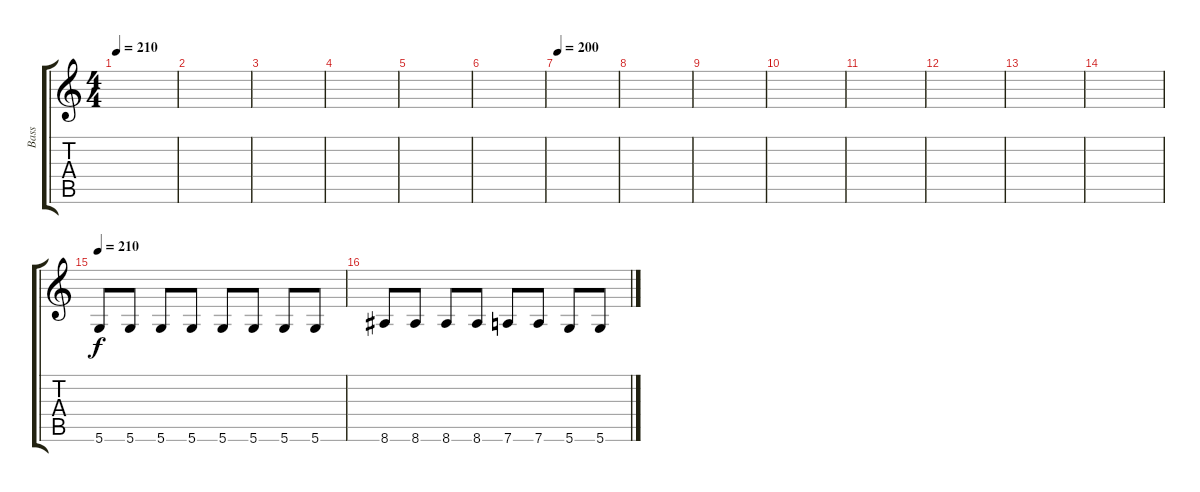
\track ("Bass" "Bass") {instrument distortionguitar}
\staff {score tabs}
\tuning (D4 A3 F3 C3 G2 D2) {hide}
\ts (4 4)
\tempo 210
\clef g2
\ks c
|
|
|
|
|
|
\tempo 200
|
|
|
|
|
|
|
|
\tempo 210
5.6.8 5.6.8 5.6.8 5.6.8 5.6.8 5.6.8 5.6.8 5.6.8 |
8.6.8 8.6.8 8.6.8 8.6.8 7.6.8 7.6.8 5.6.8 5.6.8
